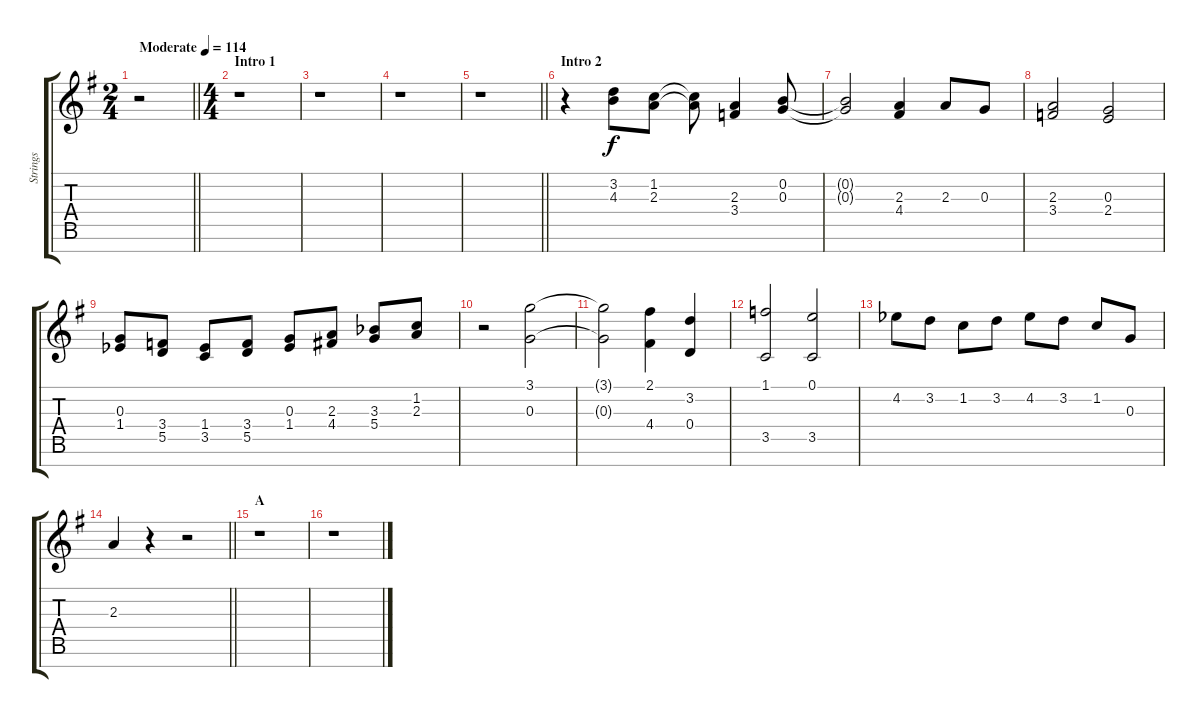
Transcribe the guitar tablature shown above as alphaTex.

\track ("Strings" "Strings") {instrument stringensemble1}
\staff {score tabs}
\tuning (E5 B4 G4 D4 A3 E3 B2) {hide}
\ts (2 4)
\tempo (114 "Moderate")
\clef g2
\barLineRight lightlight
\ks g
r.2{dy f instrument stringensemble1} |
\ts (4 4)
\section ("" "Intro 1")
r.1 |
r.1 |
r.1 |
\barLineRight lightlight
r.1 |
\section ("" "Intro 2")
r.4 (3.2 4.3).8 (1.2 2.3).8 (1.2{t} 2.3{t}).8 (2.3 3.4).4 (0.2 0.3).8 |
(0.2{t} 0.3{t}).2 (2.3 4.4).4 2.3.8 0.3.8 |
(2.3 3.4).2 (0.3 2.4).2 |
(0.3 1.4{acc b}).8 (3.4 5.5).8 (1.4{acc b} 3.5).8 (3.4 5.5).8 (0.3 1.4{acc b}).8 (2.3 4.4).8 (3.3{acc b} 5.4).8 (1.2 2.3).8 |
r.2 (3.1 0.3).2 |
(3.1{t} 0.3{t}).2 (2.1 4.4).4 (3.2 0.4).4 |
(1.1 3.5).2 (0.1 3.5).2 |
4.2{acc b}.8 3.2.8 1.2.8 3.2.8 4.2{acc b}.8 3.2.8 1.2.8 0.3.8 |
\barLineRight lightlight
2.3.4 r.4 r.2 |
\section ("" "A")
r.1 |
r.1
